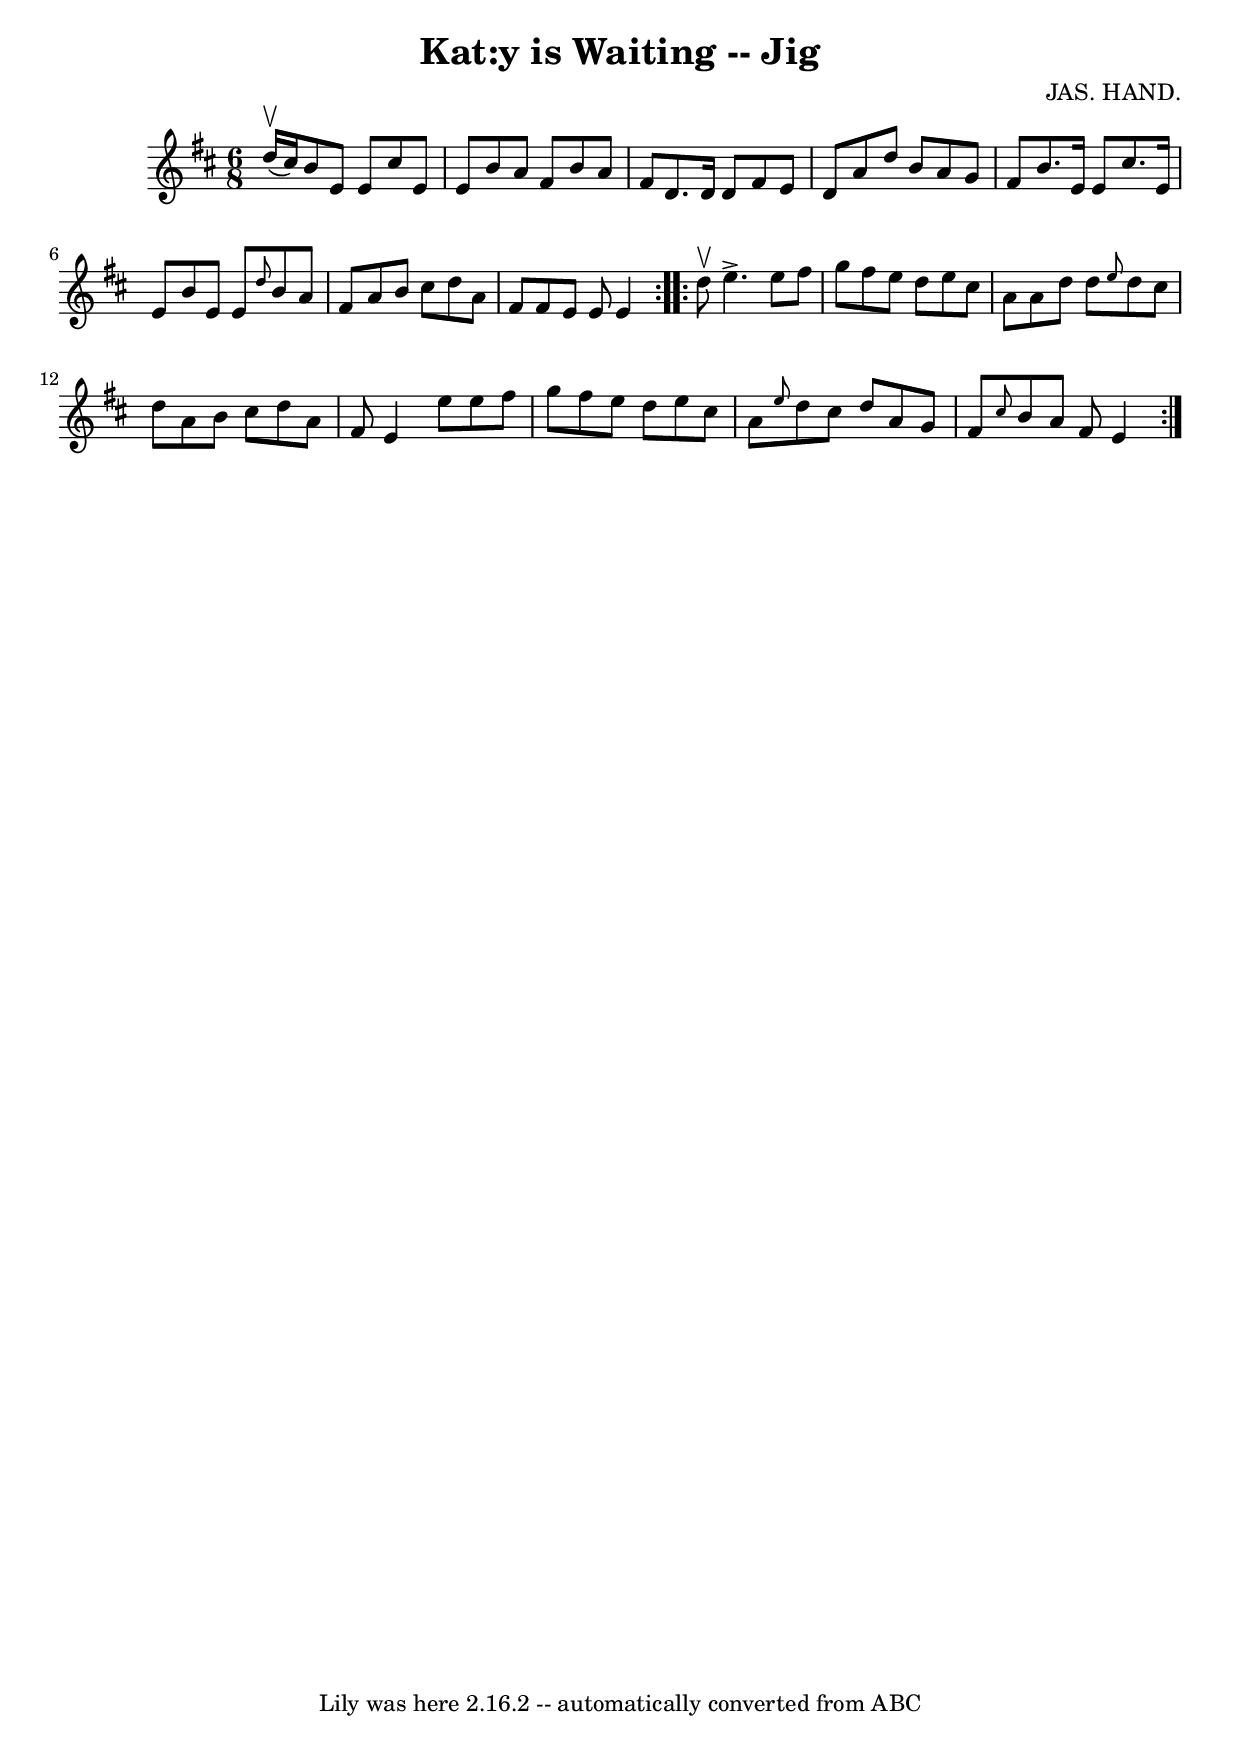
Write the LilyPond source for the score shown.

\version "2.16.2"
\include "Mammoth.ily"
\header {
  %% book = "Ryan's Mammoth Collection"
 composer = "JAS. HAND."
 crossRefNumber = "1"
 footnotes = "\\\\83 421"
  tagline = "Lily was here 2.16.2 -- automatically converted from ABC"
  title = "Kat:y is Waiting -- Jig"

}
voicedefault =  {



  \repeat volta 2 {

    \time 6/8 
    \key e \dorian d''16^\upbow(cs''16)  |
 b'8 e'8 e'8 cs''8 e'8 e'8     |
 b'8 a'8 fs'8 b'8 a'8 fs'8     |
 d'8. d'16 d'8 fs'8 e'8 d'8    |
 a'8 d''8 b'8 a'8 g'8 fs'8     |
 b'8. e'16 e'8 cs''8. e'16 e'8     |
 b'8 e'8 e'8  \grace { d''8  
			} b'8 a'8 fs'8     |
 a'8 b'8 cs''8 d''8 a'8 fs'8   |
 fs'8 e'8 e'8 e'4    
  }     
  \repeat volta 2 { d''8^\upbow  |
 e''4.^\accent e''8 fs''8 g''8    |
 fs''8 e''8 d''8 e''8 cs''8 a'8     |
 a'8 d''8    
 d''8  \grace { e''8   		 } d''8 cs''8 d''8     |
 a'8 b'8 cs''8 d''8 a'8 fs'8     |
 e'4 e''8 e''8 fs''8 g''8     |
 fs''8 e''8 d''8 e''8 cs''8 a'8    |
    
    \grace { e''8   	   } d''8 cs''8 d''8 a'8 g'8 fs'8     |
    
    \grace { cs''8  
	   } b'8 a'8 fs'8 e'4    
  }   

}

\score{
  <<

    \context Staff="default"
    {
      \voicedefault 
      
    }

  >>
  \layout {
    
  }
  \midi {
  }

}
